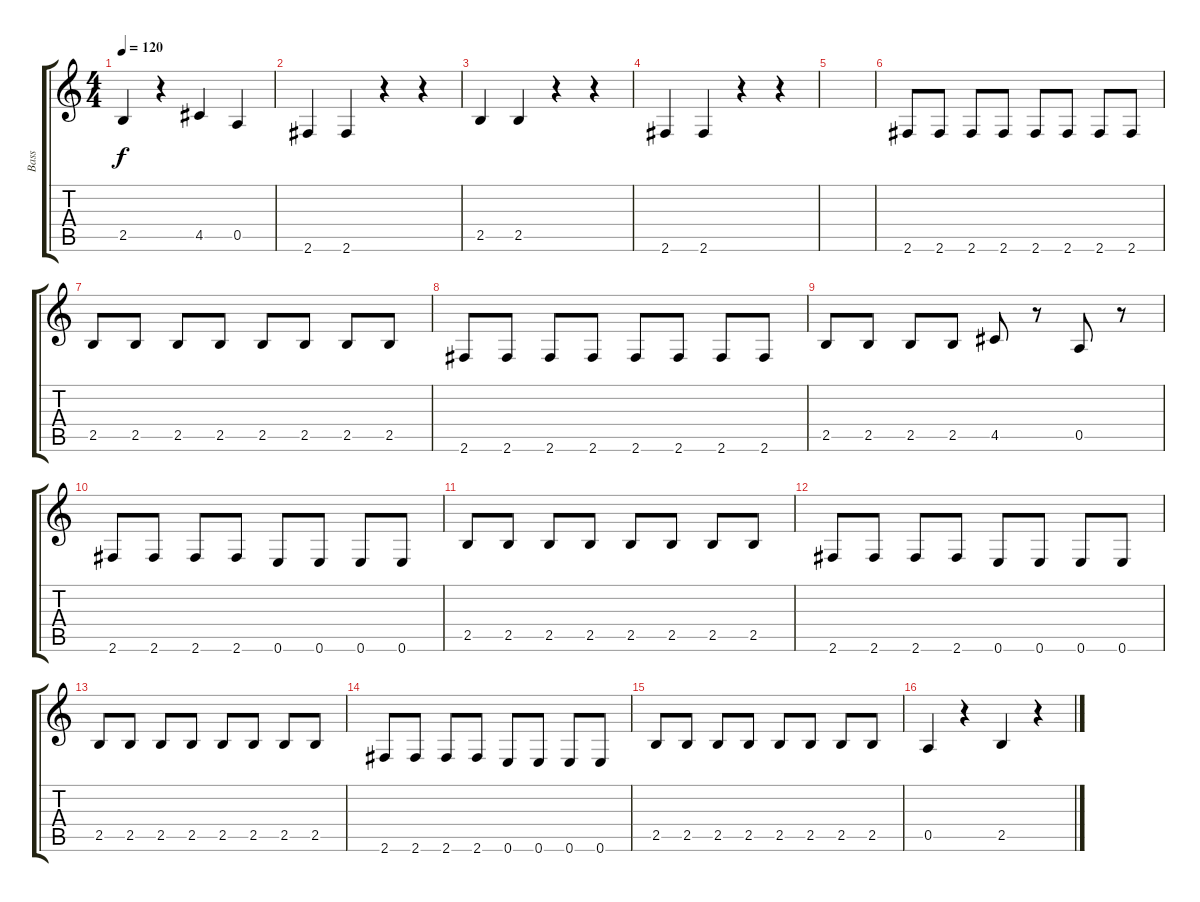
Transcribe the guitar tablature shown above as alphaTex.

\track ("Bass" "Bass") {instrument electricbasspick}
\staff {score tabs}
\tuning (E4 B3 G3 D3 A2 E2) {hide}
\ts (4 4)
\tempo 120
\clef g2
\ks c
2.5.4{dy f} r.4 4.5.4 0.5.4 |
2.6.4 2.6.4 r.4 r.4 |
2.5.4 2.5.4 r.4 r.4 |
2.6.4 2.6.4 r.4 r.4 |
|
2.6.8 2.6.8 2.6.8 2.6.8 2.6.8 2.6.8 2.6.8 2.6.8 |
2.5.8 2.5.8 2.5.8 2.5.8 2.5.8 2.5.8 2.5.8 2.5.8 |
2.6.8 2.6.8 2.6.8 2.6.8 2.6.8 2.6.8 2.6.8 2.6.8 |
2.5.8 2.5.8 2.5.8 2.5.8 4.5.8 r.8 0.5.8 r.8 |
2.6.8 2.6.8 2.6.8 2.6.8 0.6.8 0.6.8 0.6.8 0.6.8 |
2.5.8 2.5.8 2.5.8 2.5.8 2.5.8 2.5.8 2.5.8 2.5.8 |
2.6.8 2.6.8 2.6.8 2.6.8 0.6.8 0.6.8 0.6.8 0.6.8 |
2.5.8 2.5.8 2.5.8 2.5.8 2.5.8 2.5.8 2.5.8 2.5.8 |
2.6.8 2.6.8 2.6.8 2.6.8 0.6.8 0.6.8 0.6.8 0.6.8 |
2.5.8 2.5.8 2.5.8 2.5.8 2.5.8 2.5.8 2.5.8 2.5.8 |
0.5.4 r.4 2.5.4 r.4
